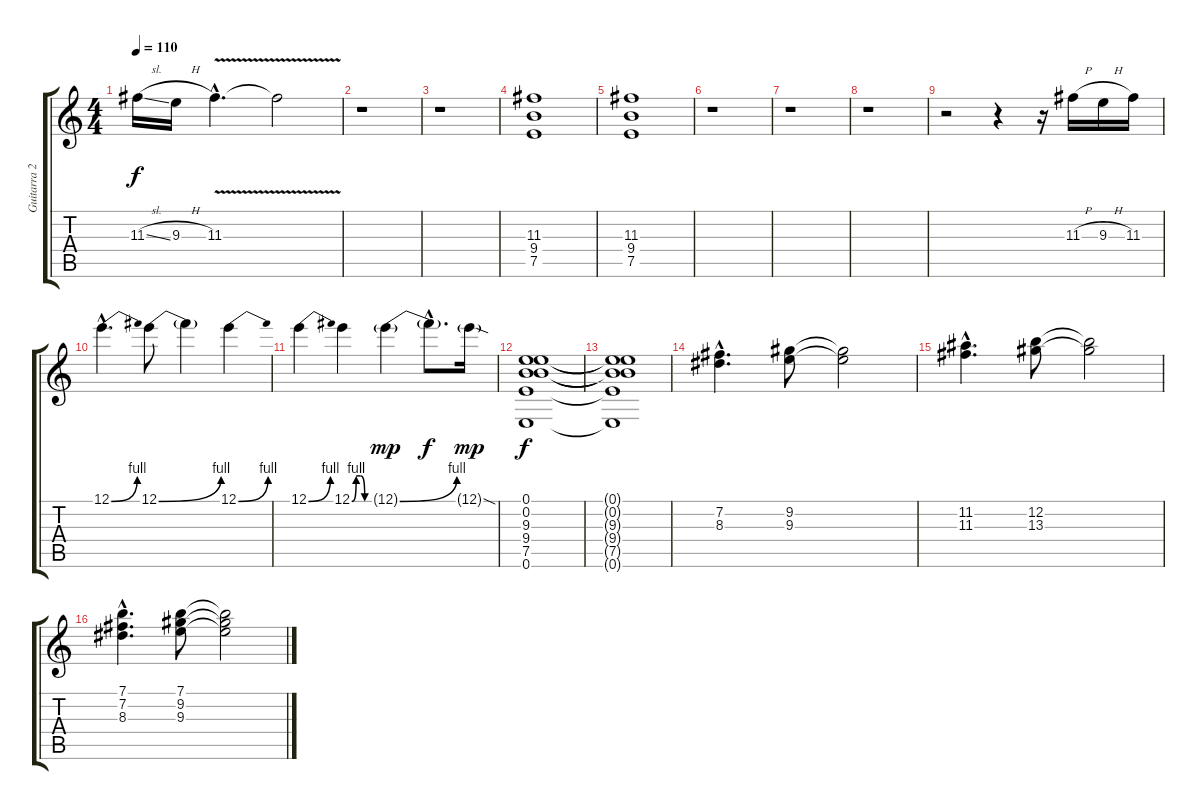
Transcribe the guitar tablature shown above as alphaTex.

\track ("Guitarra 2" "Guitarra 2") {instrument distortionguitar}
\staff {score tabs}
\tuning (E4 B3 G3 D3 A2 E2) {hide}
\ts (4 4)
\tempo 110
\clef g2
\ks c
11.3{sl}.16{dy f} 9.3{h}.16 11.3{v hac}.4{d} 11.3{t}.2 |
r.1 |
r.1 |
(11.3 9.4 7.5).1{instrument electricguitarclean} |
(11.3 9.4 7.5).1{instrument electricguitarclean} |
r.1 |
r.1 |
r.1 |
r.2{instrument distortionguitar} r.4 r.16 11.3{h}.16 9.3{h}.16 11.3.16 |
12.1{be (bend 0 0 60 4) hac}.4{d} 12.1{be (bend 0 0 60 4)}.8 12.1{t}.4 12.1{be (bend 0 0 60 4)}.4 |
12.1{be (bend 0 0 60 4)}.4 12.1{be (custom 0 0 15 4 30 4 45 0 60 0)}.4 12.1{be (bend 0 0 60 4) g}.4{dy mp} 12.1{hac t}.8{d dy f} 12.1{sod g}.16{dy mp} |
(0.1 0.2 9.3 9.4 7.5 0.6).1{dy f instrument electricguitarclean} |
(0.1{t} 0.2{t} 9.3{t} 9.4{t} 7.5{t} 0.6{t}).1 |
(7.2{hac} 8.3{hac}).4{d} (9.2 9.3).8 (9.2{t} 9.3{t}).2 |
(11.2{hac} 11.3{hac}).4{d} (12.2 13.3).8 (12.2{t} 13.3{t}).2 |
(7.1{hac} 7.2{hac} 8.3{hac}).4{d} (7.1 9.2 9.3).8 (7.1{t} 9.2{t} 9.3{t}).2
